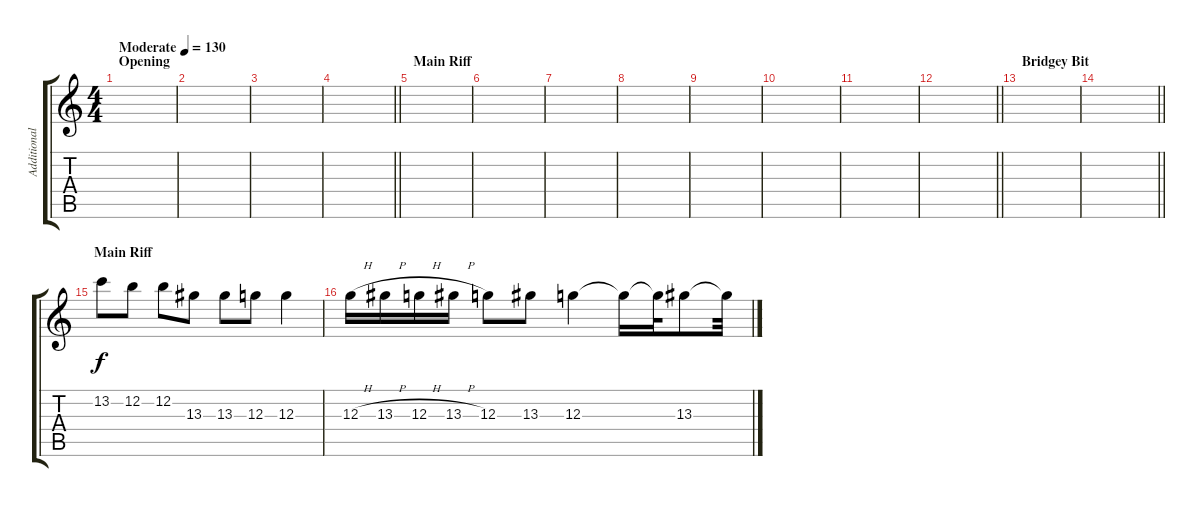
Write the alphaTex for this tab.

\track ("Additional" "Additional") {instrument distortionguitar}
\staff {score tabs}
\tuning (E4 B3 G3 D3 A2 E2) {hide}
\ts (4 4)
\section ("" "Opening")
\tempo (130 "Moderate")
\clef g2
\ks c
|
|
|
\barLineRight lightlight
|
\section ("" "Main Riff")
|
|
|
|
|
|
|
\barLineRight lightlight
|
\section ("" "Bridgey Bit")
|
\barLineRight lightlight
|
\section ("" "Main Riff")
13.2.8 12.2.8 12.2.8 13.3.8 13.3.8 12.3.8 12.3.4 |
12.3{h}.16 13.3{h}.16 12.3{h}.16 13.3{h}.16 12.3.8 13.3.8 12.3.4 12.3{t}.16 12.3{t}.32 13.3.8 13.3{t}.32
